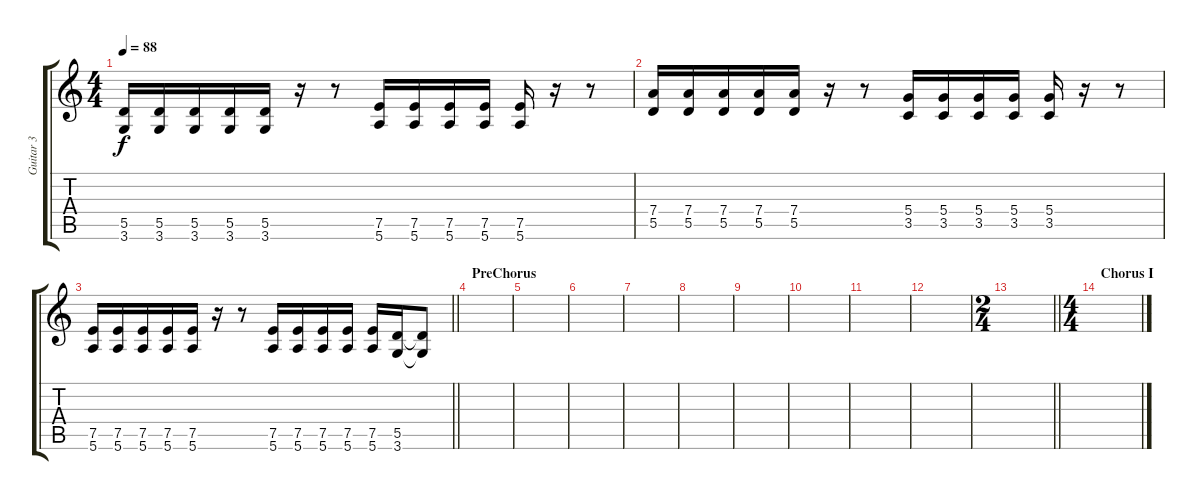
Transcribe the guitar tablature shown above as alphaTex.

\track ("Guitar 3" "Guitar 3") {instrument distortionguitar}
\staff {score tabs}
\tuning (E4 B3 G3 D3 A2 E2) {hide}
\ts (4 4)
\tempo 88
\clef g2
\ks aminor
(5.5 3.6).16{dy f beam merge} (5.5 3.6).16{beam merge} (5.5 3.6).16 (5.5 3.6).16{beam merge} (5.5 3.6).16 r.16{beam merge} r.8 (7.5 5.6).16 (7.5 5.6).16 (7.5 5.6).16 (7.5 5.6).16 (7.5 5.6).16 r.16 r.8 |
(7.4 5.5).16{beam merge} (7.4 5.5).16{beam merge} (7.4 5.5).16 (7.4 5.5).16{beam merge} (7.4 5.5).16 r.16{beam merge} r.8 (5.4 3.5).16 (5.4 3.5).16 (5.4 3.5).16 (5.4 3.5).16 (5.4 3.5).16 r.16 r.8 |
\barLineRight lightlight
(7.5 5.6).16{beam merge} (7.5 5.6).16{beam merge} (7.5 5.6).16 (7.5 5.6).16{beam merge} (7.5 5.6).16 r.16{beam merge} r.8 (7.5 5.6).16 (7.5 5.6).16 (7.5 5.6).16 (7.5 5.6).16 (7.5 5.6).16 (5.5 3.6).16 (5.5{t} 3.6{t}).8 |
\section ("" "PreChorus")
|
|
|
|
|
|
|
|
|
\ts (2 4)
\barLineRight lightlight
|
\ts (4 4)
\section ("" "Chorus I")
